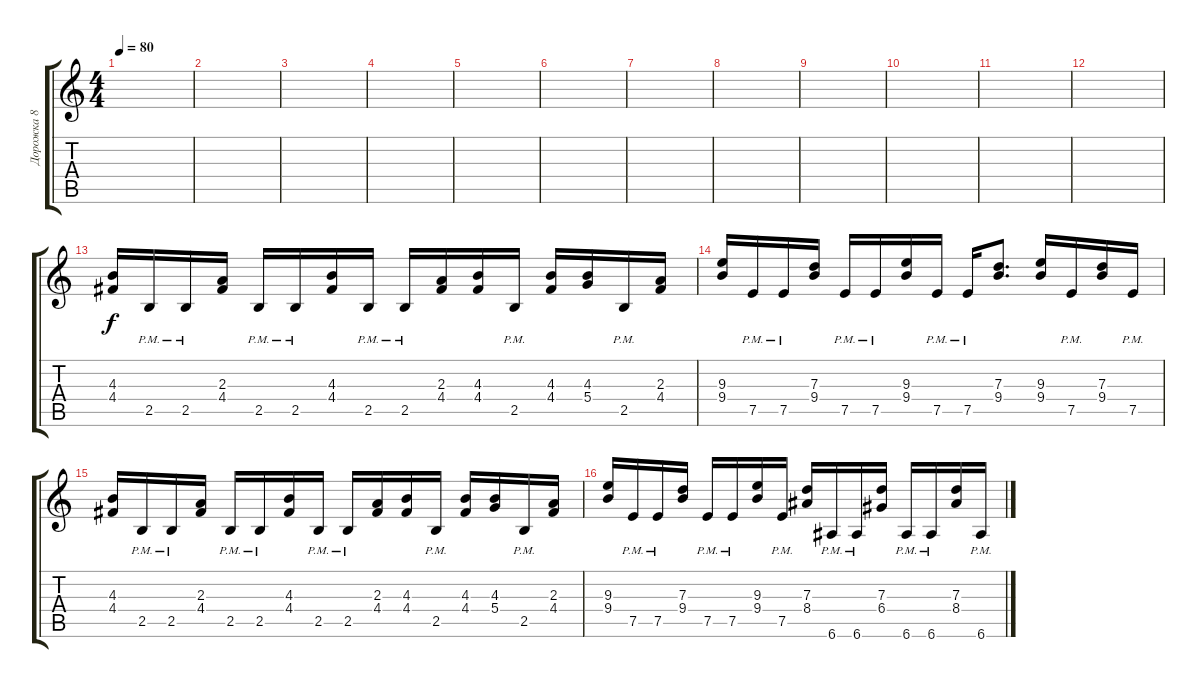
\track ("Дорожка 8" "Дорожка 8") {instrument overdrivenguitar}
\staff {score tabs}
\tuning (E4 B3 G3 D3 A2 E2) {hide}
\ts (4 4)
\tempo 80
\clef g2
\ks c
|
|
|
|
|
|
|
|
|
|
|
|
(4.3 4.4).16 2.5{pm}.16 2.5{pm}.16 (2.3 4.4).16 2.5{pm}.16 2.5{pm}.16 (4.3 4.4).16 2.5{pm}.16 2.5{pm}.16 (2.3 4.4).16 (4.3 4.4).16 2.5{pm}.16 (4.3 4.4).16 (4.3 5.4).16 2.5{pm}.16 (2.3 4.4).16 |
(9.3 9.4).16 7.5{pm}.16 7.5{pm}.16 (7.3 9.4).16 7.5{pm}.16 7.5{pm}.16 (9.3 9.4).16 7.5{pm}.16 7.5{pm}.16 (7.3 9.4).8{d} (9.3 9.4).16 7.5{pm}.16 (7.3 9.4).16 7.5{pm}.16 |
(4.3 4.4).16 2.5{pm}.16 2.5{pm}.16 (2.3 4.4).16 2.5{pm}.16 2.5{pm}.16 (4.3 4.4).16 2.5{pm}.16 2.5{pm}.16 (2.3 4.4).16 (4.3 4.4).16 2.5{pm}.16 (4.3 4.4).16 (4.3 5.4).16 2.5{pm}.16 (2.3 4.4).16 |
(9.3 9.4).16 7.5{pm}.16 7.5{pm}.16 (7.3 9.4).16 7.5{pm}.16 7.5{pm}.16 (9.3 9.4).16 7.5{pm}.16 (7.3 8.4).16 6.6{pm}.16 6.6{pm}.16 (7.3 6.4).16 6.6{pm}.16 6.6{pm}.16 (7.3 8.4).16 6.6{pm}.16
